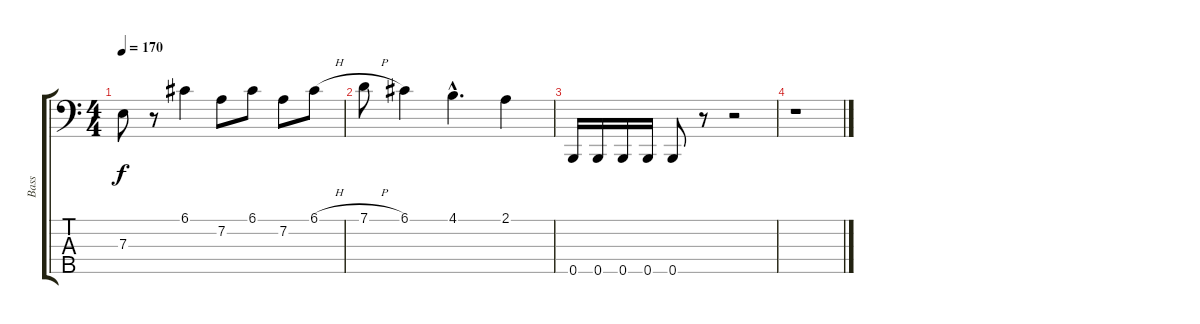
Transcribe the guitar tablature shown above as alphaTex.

\track ("Bass" "Bass") {instrument electricbasspick}
\staff {score tabs}
\tuning (G2 D2 A1 E1 B0) {hide}
\ts (4 4)
\tempo 170
\clef f4
\ks c
7.3.8{dy f} r.8 6.1.4 7.2.8 6.1.8 7.2.8 6.1{h}.8 |
7.1{h}.8 6.1.4 4.1{hac}.4{d} 2.1.4 |
0.5.16 0.5.16 0.5.16 0.5.16 0.5.8 r.8 r.2 |
r.1
